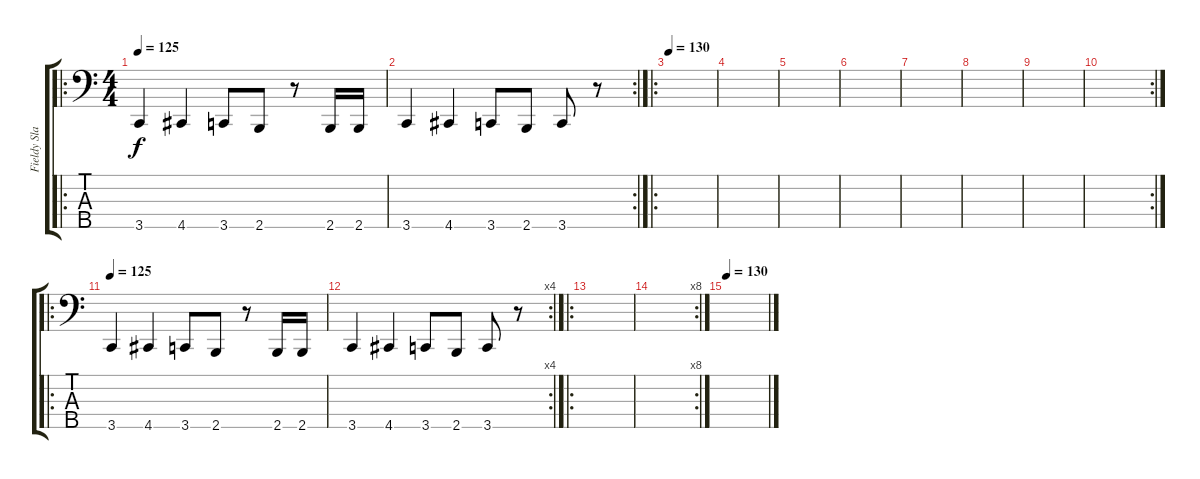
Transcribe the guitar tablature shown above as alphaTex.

\track ("Fieldy Slap" "Fieldy Sla") {instrument slapbass1}
\staff {score tabs}
\tuning (F2 C2 G1 D1 A0) {hide}
\ro
\ts (4 4)
\tempo 125
\clef f4
\ks c
3.5.4{dy f} 4.5.4 3.5.8 2.5.8 r.8 2.5.16 2.5.16 |
\rc 2
3.5.4 4.5.4 3.5.8 2.5.8 3.5.8 r.8 |
\ro
\tempo 130
|
|
|
|
|
|
|
\rc 2
|
\ro
\tempo 125
3.5.4 4.5.4 3.5.8 2.5.8 r.8 2.5.16 2.5.16 |
\rc 4
3.5.4 4.5.4 3.5.8 2.5.8 3.5.8 r.8 |
\ro
|
\rc 8
|
\tempo 130
